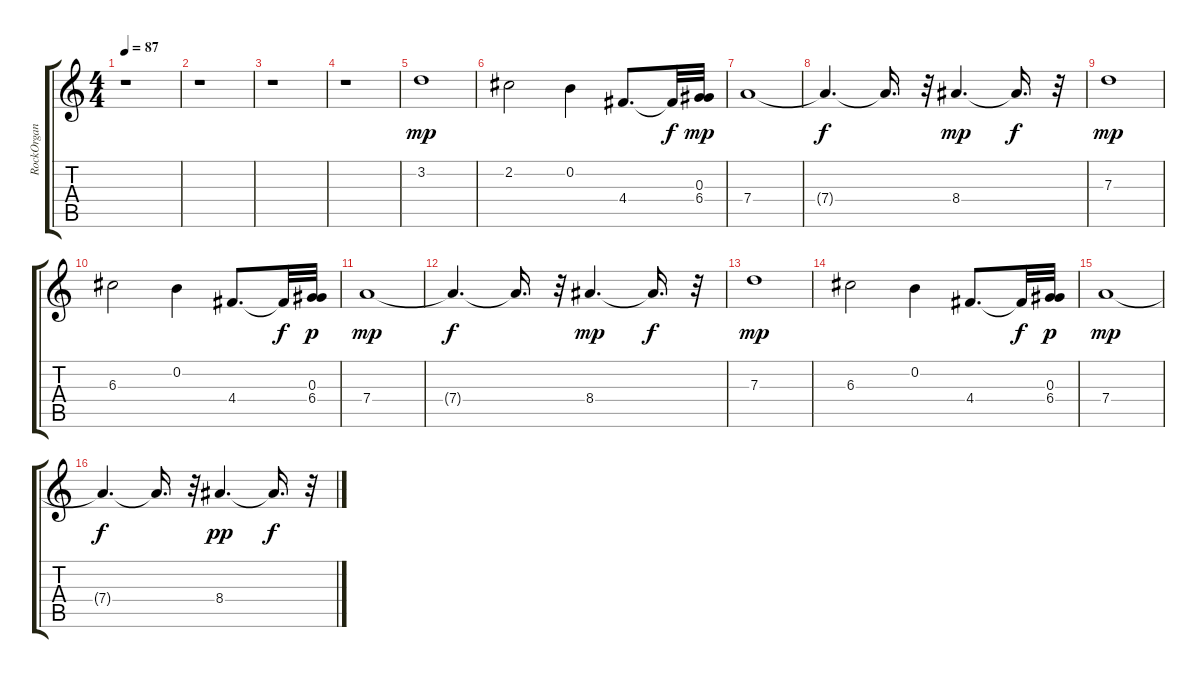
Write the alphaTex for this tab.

\track ("RockOrgan" "RockOrgan") {instrument rockorgan}
\staff {score tabs}
\tuning (E5 B4 G4 D4 A3 E3) {hide}
\ts (4 4)
\tempo 87
\clef g2
\ks c
r.1{dy p} |
r.1 |
r.1 |
r.1 |
3.2.1{dy mp} |
2.2.2 0.2.4 4.4.8{d} 4.4{t}.32{dy f} (0.3 6.4).32{dy mp} |
7.4.1 |
7.4{t}.4{d dy f} 7.4{t}.16{d} r.32 8.4.4{d dy mp} 8.4{t}.16{d dy f} r.32 |
7.3.1{dy mp} |
6.3.2 0.2.4 4.4.8{d} 4.4{t}.32{dy f} (0.3 6.4).32{dy p} |
7.4.1{dy mp} |
7.4{t}.4{d dy f} 7.4{t}.16{d} r.32 8.4.4{d dy mp} 8.4{t}.16{d dy f} r.32 |
7.3.1{dy mp} |
6.3.2{volume 10} 0.2.4{volume 8} 4.4.8{d volume 7} 4.4{t}.32{dy f} (0.3 6.4).32{dy p volume 6} |
7.4.1{dy mp} |
7.4{t}.4{d dy f} 7.4{t}.16{d} r.32 8.4.4{d dy pp volume 2} 8.4{t}.16{d dy f} r.32
